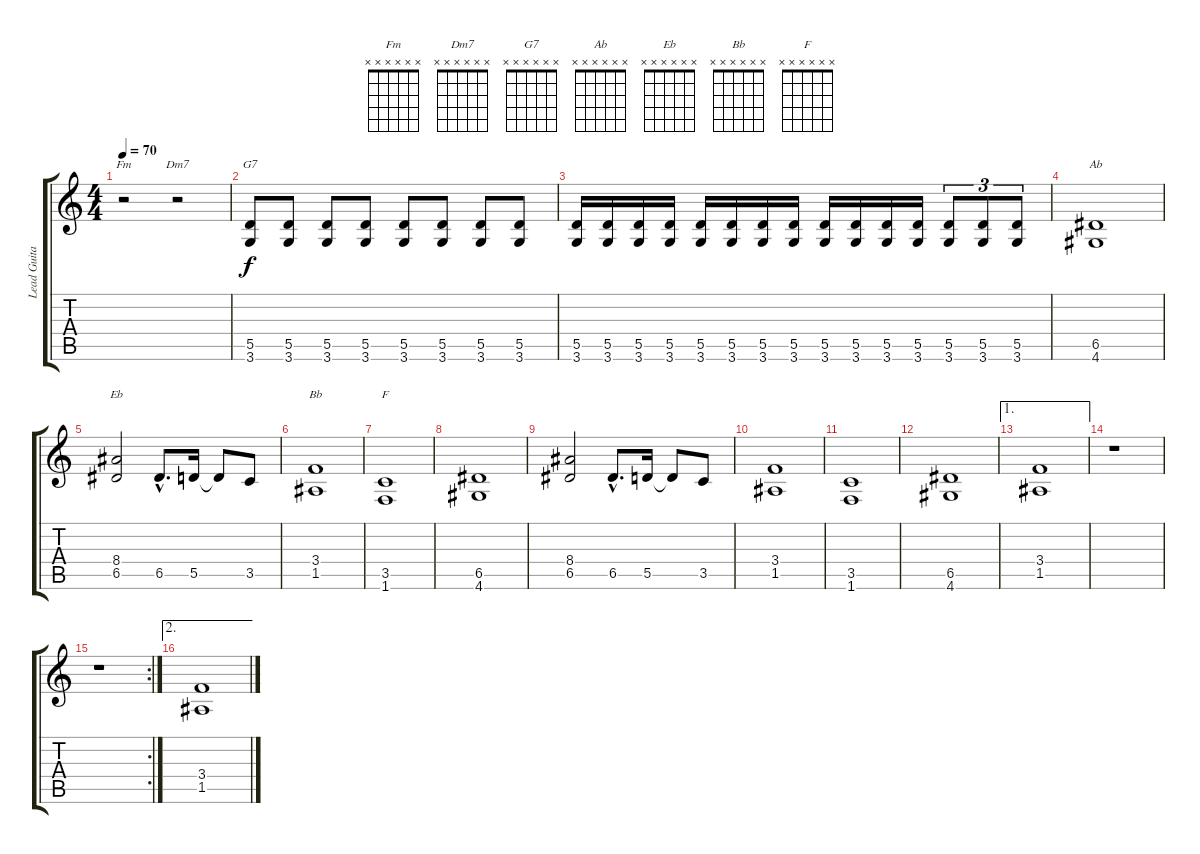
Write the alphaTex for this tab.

\track ("Lead Guitar" "Lead Guita") {instrument distortionguitar}
\staff {score tabs}
\tuning (E4 B3 G3 D3 A2 E2) {hide}
\chord ("Fm" x x x x x x)
\chord ("Dm7" x x x x x x)
\chord ("G7" x x x x x x)
\chord ("Ab" x x x x x x)
\chord ("Eb" x x x x x x)
\chord ("Bb" x x x x x x)
\chord ("F" x x x x x x)
\ts (4 4)
\tempo 70
\clef g2
\ks c
r.2{ch "Fm" dy f} r.2{ch "Dm7"} |
(5.5 3.6).8{ch "G7"} (5.5 3.6).8 (5.5 3.6).8 (5.5 3.6).8 (5.5 3.6).8 (5.5 3.6).8 (5.5 3.6).8 (5.5 3.6).8 |
(5.5 3.6).16 (5.5 3.6).16 (5.5 3.6).16 (5.5 3.6).16 (5.5 3.6).16 (5.5 3.6).16 (5.5 3.6).16 (5.5 3.6).16 (5.5 3.6).16 (5.5 3.6).16 (5.5 3.6).16 (5.5 3.6).16 (5.5 3.6).8{tu (3 2)} (5.5 3.6).8{tu (3 2)} (5.5 3.6).8{tu (3 2)} |
(6.5 4.6).1{ch "Ab"} |
(8.4 6.5).2{ch "Eb"} 6.5{hac}.8{d} 5.5.16 5.5{t}.8 3.5.8 |
(3.4 1.5).1{ch "Bb"} |
(3.5 1.6).1{ch "F"} |
(6.5 4.6).1 |
(8.4 6.5).2 6.5{hac}.8{d} 5.5.16 5.5{t}.8 3.5.8 |
(3.4 1.5).1 |
(3.5 1.6).1 |
(6.5 4.6).1 |
\ae 1
(3.4 1.5).1 |
r.1 |
\rc 2
r.1 |
\ae 2
(3.4 1.5).1
